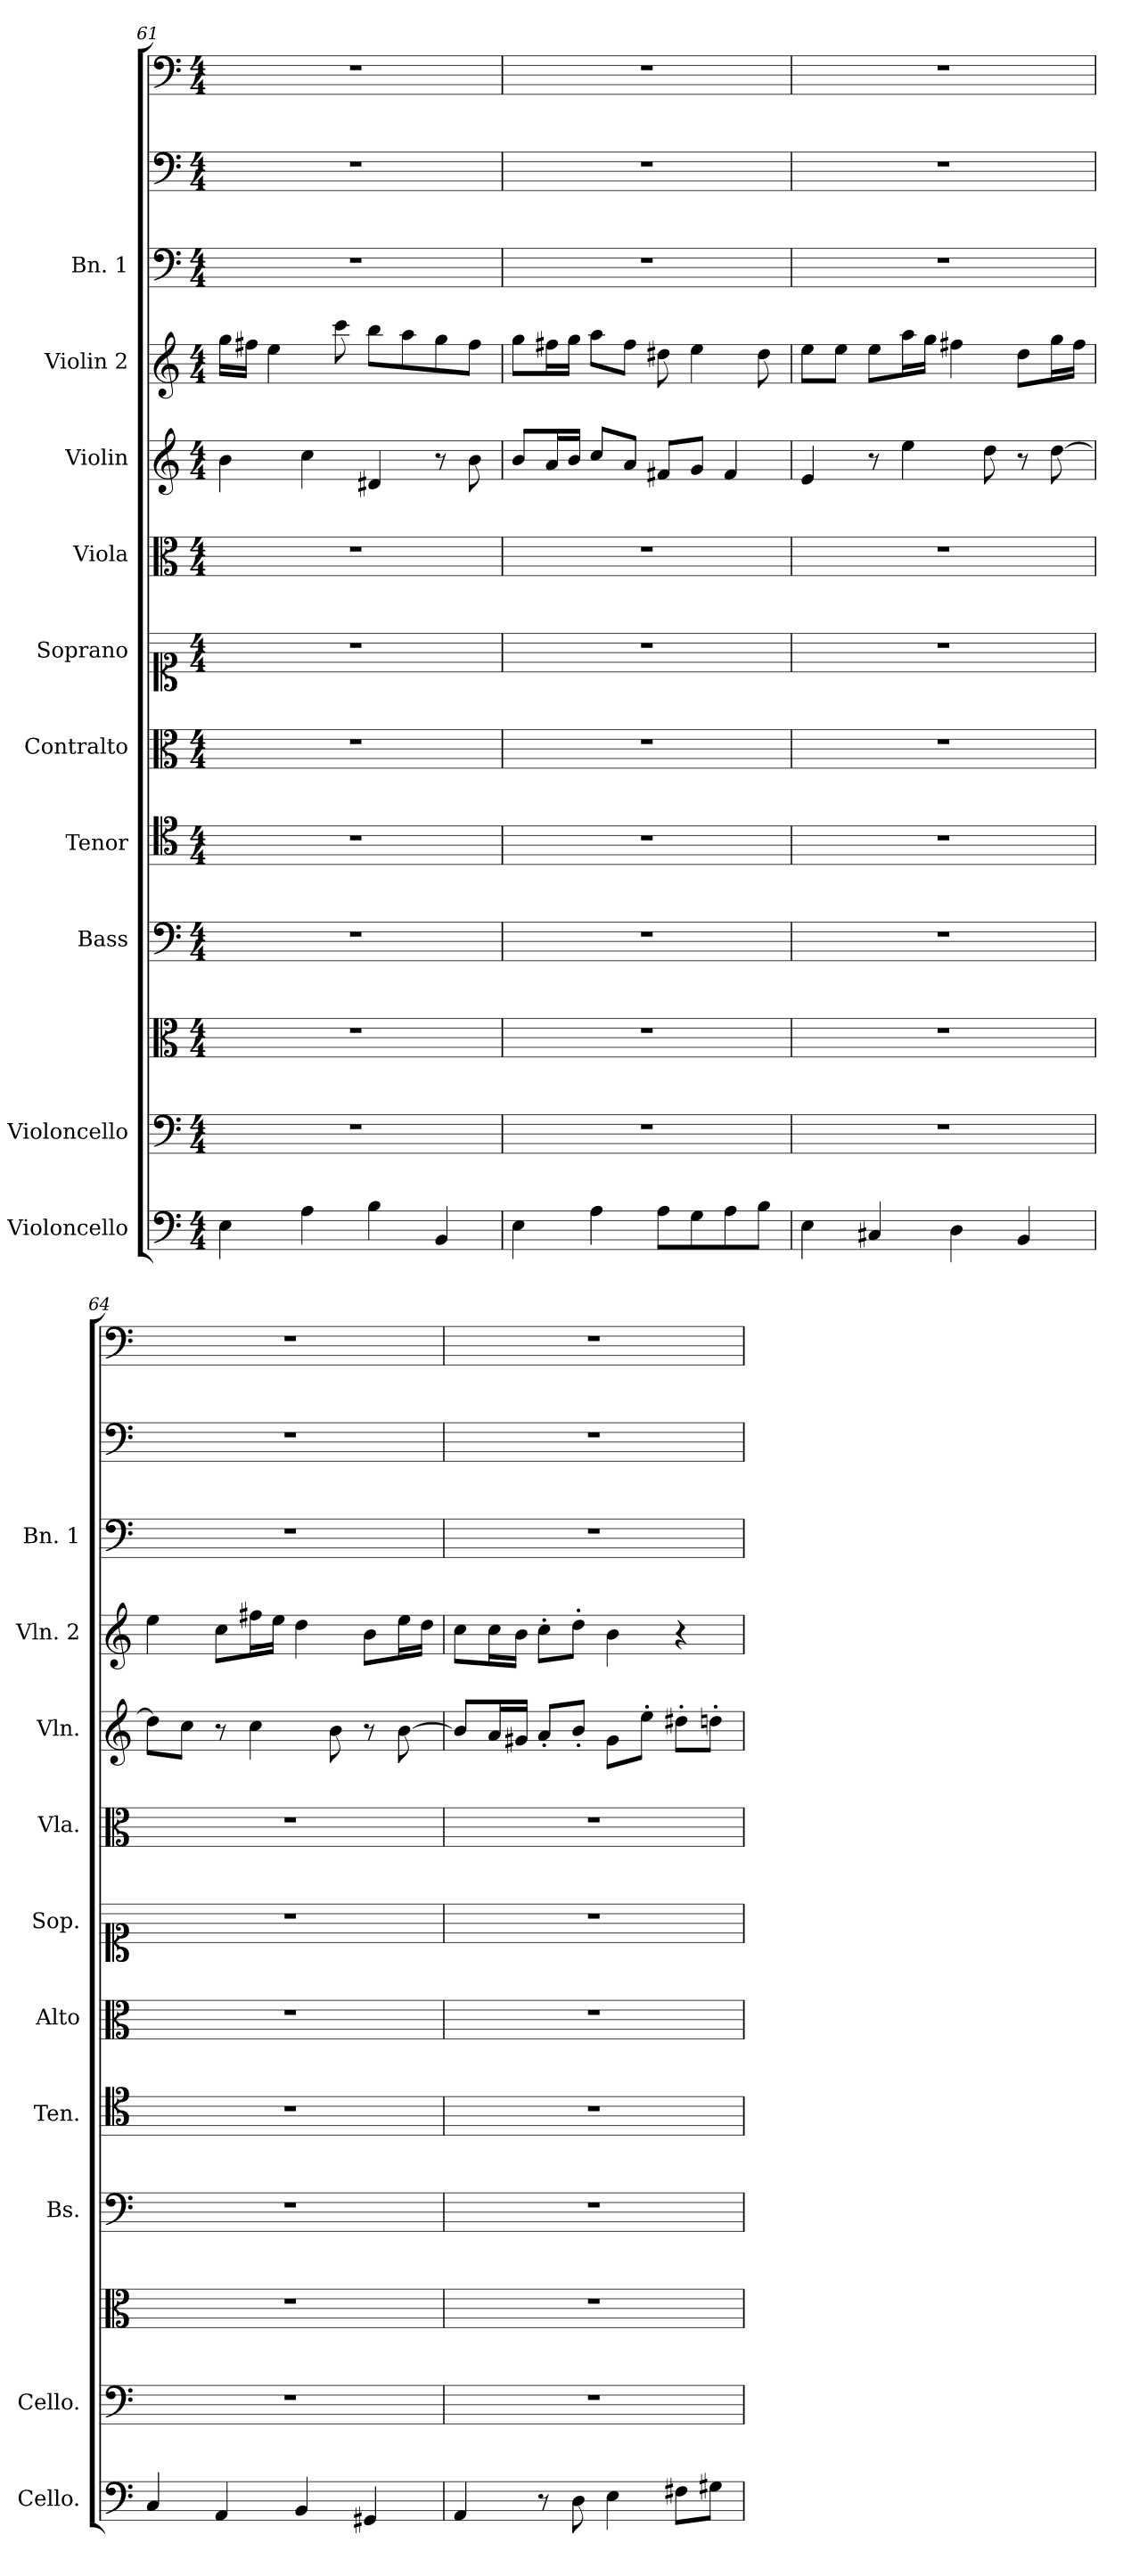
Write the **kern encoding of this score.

**kern	**kern	**kern	**kern	**kern	**kern	**kern	**kern	**kern	**kern	**kern	**kern	**kern
*part13	*part12	*part11	*part10	*part9	*part8	*part7	*part6	*part5	*part4	*part3	*part2	*part1
*staff13	*staff12	*staff11	*staff10	*staff9	*staff8	*staff7	*staff6	*staff5	*staff4	*staff3	*staff2	*staff1
*I"Violoncello	*I"Violoncello	*	*I"Bass	*I"Tenor	*I"Contralto	*I"Soprano	*I"Viola	*I"Violin	*I"Violin 2	*I"Bn. 1	*	*
*I'Cello.	*I'Cello.	*	*I'Bs.	*I'Ten.	*I'Alto	*I'Sop.	*I'Vla.	*I'Vln.	*I'Vln. 2	*I'Bn. 1	*	*
!!LO:PB:g=z
*clefF4	*clefF4	*clefC3	*clefF4	*clefC4	*clefC3	*clefC1	*clefC3	*clefG2	*clefG2	*clefF4	*clefF4	*clefF4
*	*	*	*	*ITrd7c12	*	*	*	*	*	*	*	*
*k[]	*k[]	*k[]	*k[]	*k[]	*k[]	*k[]	*k[]	*k[]	*k[]	*k[]	*k[]	*k[]
*C:	*C:	*C:	*C:	*C:	*C:	*C:	*C:	*C:	*C:	*C:	*C:	*C:
*M4/4	*M4/4	*M4/4	*M4/4	*M4/4	*M4/4	*M4/4	*M4/4	*M4/4	*M4/4	*M4/4	*M4/4	*M4/4
=61	=61	=61	=61	=61	=61	=61	=61	=61	=61	=61	=61	=61
4E\	1r	1r	1r	1r	1r	1r	1r	4b\	16gg\LL	1r	1r	1r
.	.	.	.	.	.	.	.	.	16ff#X\JJ	.	.	.
.	.	.	.	.	.	.	.	.	4ee\	.	.	.
4A\	.	.	.	.	.	.	.	4cc\	.	.	.	.
.	.	.	.	.	.	.	.	.	8ccc\	.	.	.
4B\	.	.	.	.	.	.	.	4d#X/	8bb\L	.	.	.
.	.	.	.	.	.	.	.	.	8aa\	.	.	.
4BB/	.	.	.	.	.	.	.	8r	8gg\	.	.	.
.	.	.	.	.	.	.	.	8b\	8ff#\J	.	.	.
=62	=62	=62	=62	=62	=62	=62	=62	=62	=62	=62	=62	=62
4E\	1r	1r	1r	1r	1r	1r	1r	8b/L	8gg\L	1r	1r	1r
.	.	.	.	.	.	.	.	16a/L	16ff#X\L	.	.	.
.	.	.	.	.	.	.	.	16b/JJ	16gg\JJ	.	.	.
4A\	.	.	.	.	.	.	.	8cc/L	8aa\L	.	.	.
.	.	.	.	.	.	.	.	8a/J	8ff#\J	.	.	.
8A\L	.	.	.	.	.	.	.	8f#X/L	8dd#X\	.	.	.
8G\	.	.	.	.	.	.	.	8g/J	4ee\	.	.	.
8A\	.	.	.	.	.	.	.	4f#/	.	.	.	.
8B\J	.	.	.	.	.	.	.	.	8dd#\	.	.	.
=63	=63	=63	=63	=63	=63	=63	=63	=63	=63	=63	=63	=63
4E\	1r	1r	1r	1r	1r	1r	1r	4e/	8ee\L	1r	1r	1r
.	.	.	.	.	.	.	.	.	8ee\J	.	.	.
4C#X/	.	.	.	.	.	.	.	8r	8ee\L	.	.	.
.	.	.	.	.	.	.	.	4ee\	16aa\L	.	.	.
.	.	.	.	.	.	.	.	.	16gg\JJ	.	.	.
4D\	.	.	.	.	.	.	.	.	4ff#X\	.	.	.
.	.	.	.	.	.	.	.	8dd\	.	.	.	.
4BB/	.	.	.	.	.	.	.	8r	8dd\L	.	.	.
.	.	.	.	.	.	.	.	[>8dd\	16gg\L	.	.	.
.	.	.	.	.	.	.	.	.	16ff#\JJ	.	.	.
=64	=64	=64	=64	=64	=64	=64	=64	=64	=64	=64	=64	=64
4C/	1r	1r	1r	1r	1r	1r	1r	8dd\L]	4ee\	1r	1r	1r
.	.	.	.	.	.	.	.	8cc\J	.	.	.	.
4AA/	.	.	.	.	.	.	.	8r	8cc\L	.	.	.
.	.	.	.	.	.	.	.	4cc\	16ff#X\L	.	.	.
.	.	.	.	.	.	.	.	.	16ee\JJ	.	.	.
4BB/	.	.	.	.	.	.	.	.	4dd\	.	.	.
.	.	.	.	.	.	.	.	8b\	.	.	.	.
4GG#X/	.	.	.	.	.	.	.	8r	8b\L	.	.	.
.	.	.	.	.	.	.	.	[>8b\	16ee\L	.	.	.
.	.	.	.	.	.	.	.	.	16dd\JJ	.	.	.
=65	=65	=65	=65	=65	=65	=65	=65	=65	=65	=65	=65	=65
4AA/	1r	1r	1r	1r	1r	1r	1r	8b/L]	8cc\L	1r	1r	1r
.	.	.	.	.	.	.	.	16a/L	16cc\L	.	.	.
.	.	.	.	.	.	.	.	16g#X/JJ	16b\JJ	.	.	.
8r	.	.	.	.	.	.	.	8a'>/L	8cc'>\L	.	.	.
8D\	.	.	.	.	.	.	.	8b'>/J	8dd'>\J	.	.	.
4E\	.	.	.	.	.	.	.	8g#\L	4b\	.	.	.
.	.	.	.	.	.	.	.	8ee'>\J	.	.	.	.
8F#X\L	.	.	.	.	.	.	.	8dd#X'>\L	4r	.	.	.
8G#X\J	.	.	.	.	.	.	.	8ddn'>\J	.	.	.	.
=	=	=	=	=	=	=	=	=	=	=	=	=
*-	*-	*-	*-	*-	*-	*-	*-	*-	*-	*-	*-	*-
